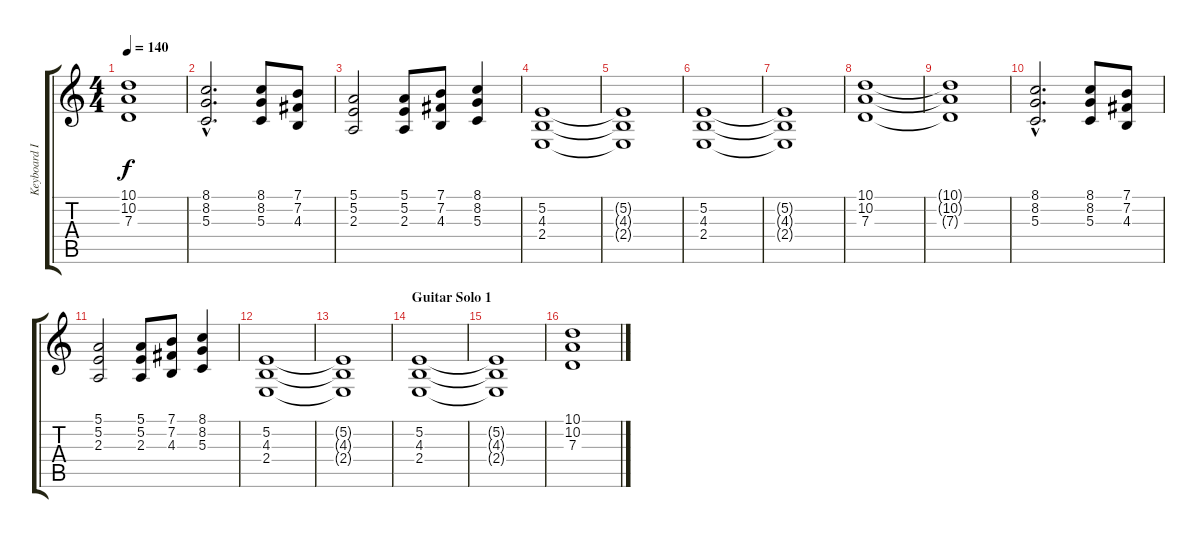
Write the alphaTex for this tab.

\track ("Keyboard I" "Keyboard I") {instrument stringensemble1}
\staff {score tabs}
\tuning (E4 B3 G3 D3 A2 E2) {hide}
\ts (4 4)
\tempo 140
\clef g2
\ks c
(10.1{t} 10.2{t} 7.3{t}).1{dy f} |
(8.1{hac} 8.2{hac} 5.3{hac}).2{d} (8.1 8.2 5.3).8 (7.1 7.2 4.3).8 |
(5.1 5.2 2.3).2 (5.1 5.2 2.3).8 (7.1 7.2 4.3).8 (8.1 8.2 5.3).4 |
(5.2 4.3 2.4).1 |
(5.2{t} 4.3{t} 2.4{t}).1 |
(5.2 4.3 2.4).1 |
(5.2{t} 4.3{t} 2.4{t}).1 |
(10.1 10.2 7.3).1 |
(10.1{t} 10.2{t} 7.3{t}).1 |
(8.1{hac} 8.2{hac} 5.3{hac}).2{d} (8.1 8.2 5.3).8 (7.1 7.2 4.3).8 |
(5.1 5.2 2.3).2 (5.1 5.2 2.3).8 (7.1 7.2 4.3).8 (8.1 8.2 5.3).4 |
(5.2 4.3 2.4).1 |
(5.2{t} 4.3{t} 2.4{t}).1 |
\section ("" "Guitar Solo 1")
(5.2 4.3 2.4).1 |
(5.2{t} 4.3{t} 2.4{t}).1 |
(10.1 10.2 7.3).1
